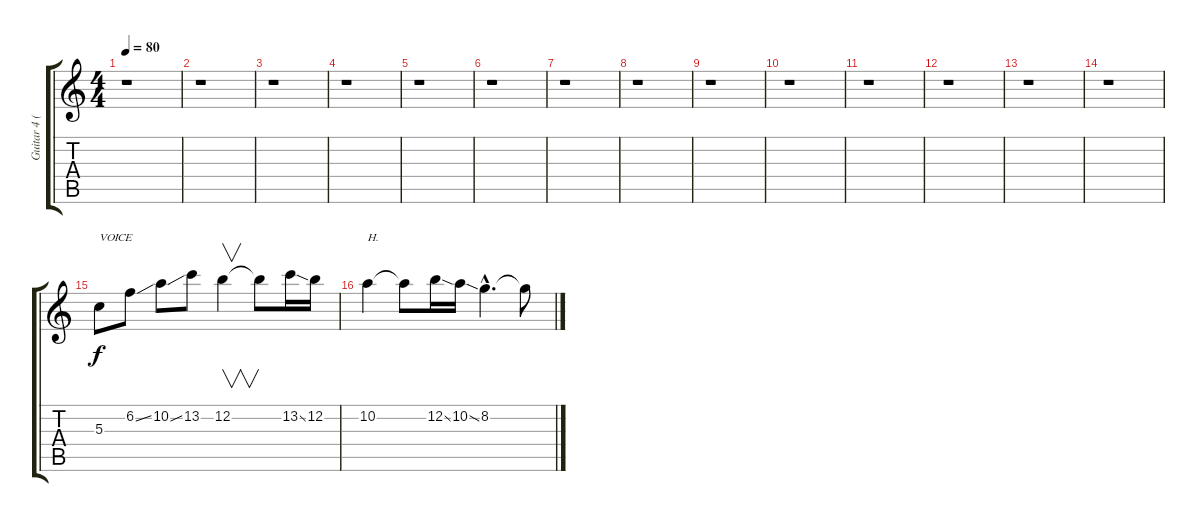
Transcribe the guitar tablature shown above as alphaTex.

\track ("Guitar 4 (Disto)" "Guitar 4 (") {instrument distortionguitar}
\staff {score tabs}
\tuning (E4 B3 G3 D3 A2 E2) {hide}
\ts (4 4)
\tempo 80
\clef g2
\ks c
r.1{dy f} |
r.1 |
r.1 |
r.1 |
r.1 |
r.1 |
r.1 |
r.1 |
r.1 |
r.1 |
r.1 |
r.1 |
r.1 |
r.1 |
5.3.8{txt "VOICE"} 6.2{ss}.8 10.2{ss}.8 13.2.8 12.2.4{v} 12.2{t}.8 13.2{ss}.16 12.2.16 |
10.2.4{txt "H."} 10.2{t}.8 12.2{ss}.16 10.2{ss}.16 8.2{hac}.4{d} 8.2{t}.8
